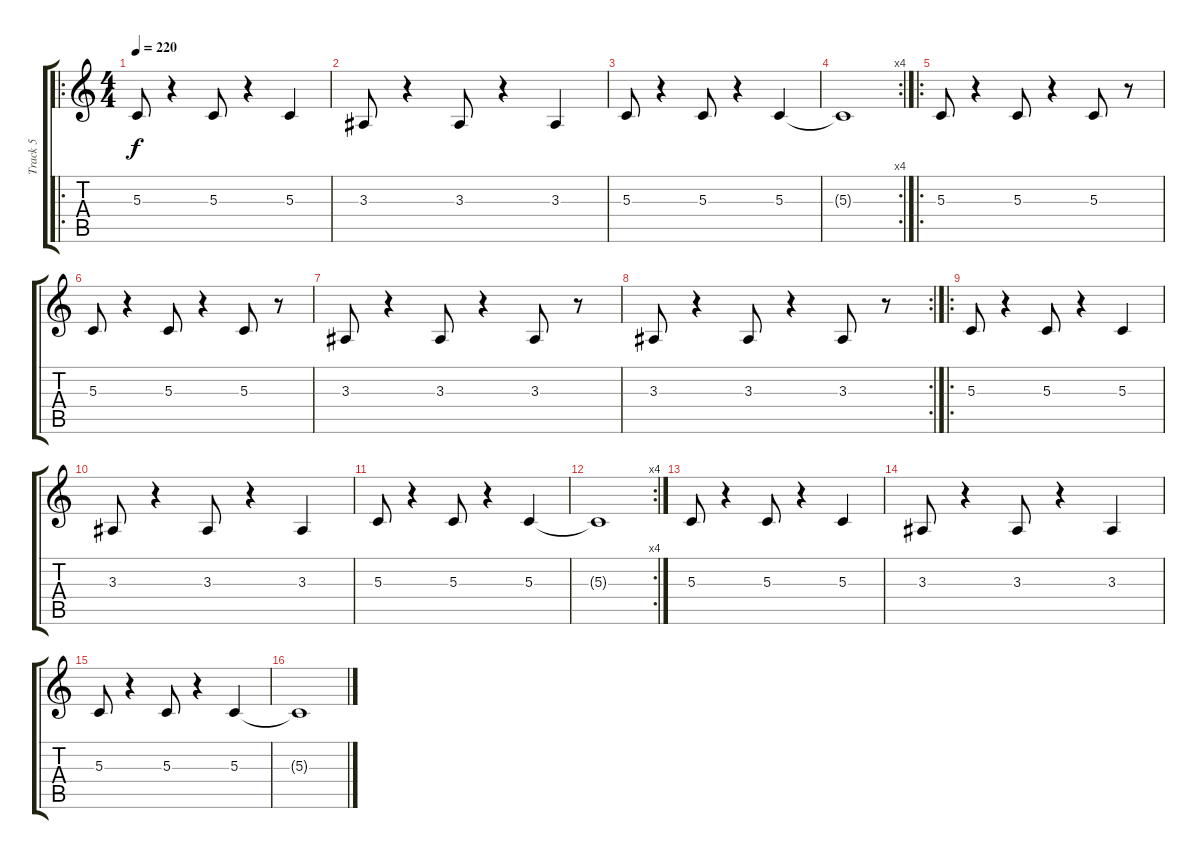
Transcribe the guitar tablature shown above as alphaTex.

\track ("Track 5" "Track 5") {instrument trumpet}
\staff {score tabs}
\tuning (E4 B3 G3 D3 A2 E2) {hide}
\ro
\ts (4 4)
\tempo 220
\clef g2
\ks c
5.3.8{dy f} r.4 5.3.8 r.4 5.3.4 |
3.3.8 r.4 3.3.8 r.4 3.3.4 |
5.3.8 r.4 5.3.8 r.4 5.3.4 |
\rc 4
5.3{t}.1 |
\ro
5.3.8 r.4 5.3.8 r.4 5.3.8 r.8 |
5.3.8 r.4 5.3.8 r.4 5.3.8 r.8 |
3.3.8 r.4 3.3.8 r.4 3.3.8 r.8 |
\rc 2
3.3.8 r.4 3.3.8 r.4 3.3.8 r.8 |
\ro
5.3.8 r.4 5.3.8 r.4 5.3.4 |
3.3.8 r.4 3.3.8 r.4 3.3.4 |
5.3.8 r.4 5.3.8 r.4 5.3.4 |
\rc 4
5.3{t}.1 |
5.3.8{volume 14} r.4 5.3.8 r.4 5.3.4 |
3.3.8{volume 12} r.4 3.3.8 r.4 3.3.4 |
5.3.8{volume 10} r.4 5.3.8 r.4 5.3.4 |
5.3{t}.1{volume 8}
